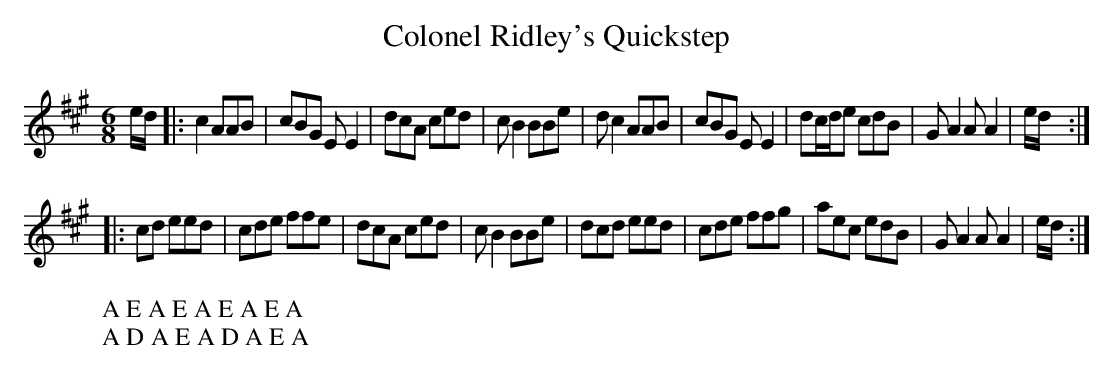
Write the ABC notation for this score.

X:1
T:Colonel Ridley's Quickstep
M:6/8
L:1/8
K:A
e/d/|:c2 AAB|cBG EE2|dcA ced|cB2 BBe|dc2 AAB|cBG EE2|dc/d/e cdB|GA2 AA2|e/d/:|
W: A E A E A E A E A
|:cd eed|cde ffe|dcA ced|cB2 BBe|dcd eed|cde ffg|aec edB|GA2 AA2|e/d/:|
W: A D A E A D A E A
